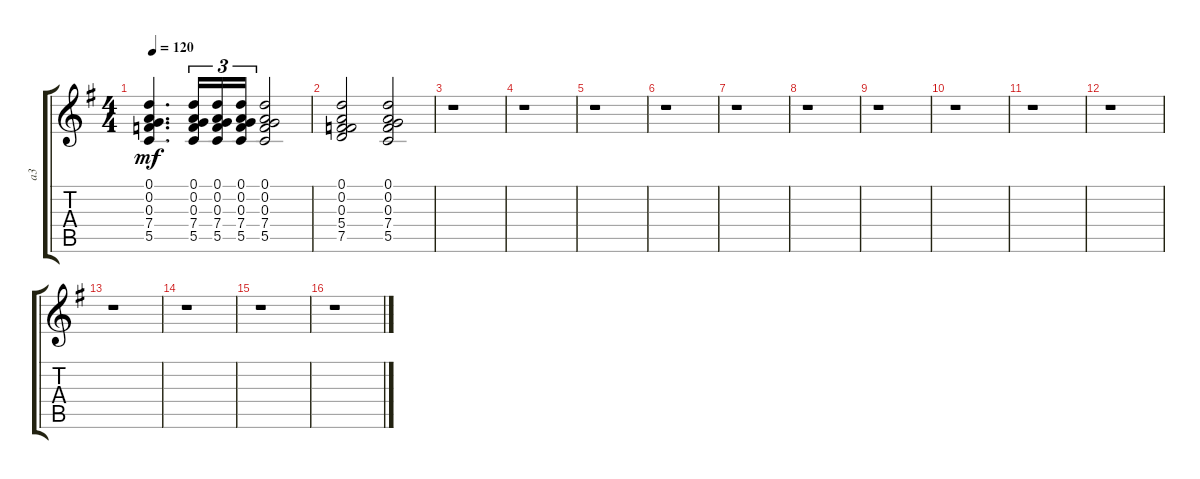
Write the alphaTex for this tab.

\track ("a3" "a3") {instrument acousticguitarsteel}
\staff {score tabs}
\tuning (D4 A3 F3 C3 G2 D2) {hide}
\ts (4 4)
\tempo 120
\clef g2
\ks g
(0.1 0.2 0.3 7.4 5.5).4{d dy mf} (0.1 0.2 0.3 7.4 5.5).16{tu (3 2)} (0.1 0.2 0.3 7.4 5.5).16{tu (3 2)} (0.1 0.2 0.3 7.4 5.5).16{tu (3 2)} (0.1 0.2 0.3 7.4 5.5).2 |
(0.1 0.2 0.3 5.4 7.5).2 (0.1 0.2 0.3 7.4 5.5).2 |
r.1 |
r.1 |
r.1 |
r.1 |
r.1 |
r.1 |
r.1 |
r.1 |
r.1 |
r.1 |
r.1 |
r.1 |
r.1 |
r.1
